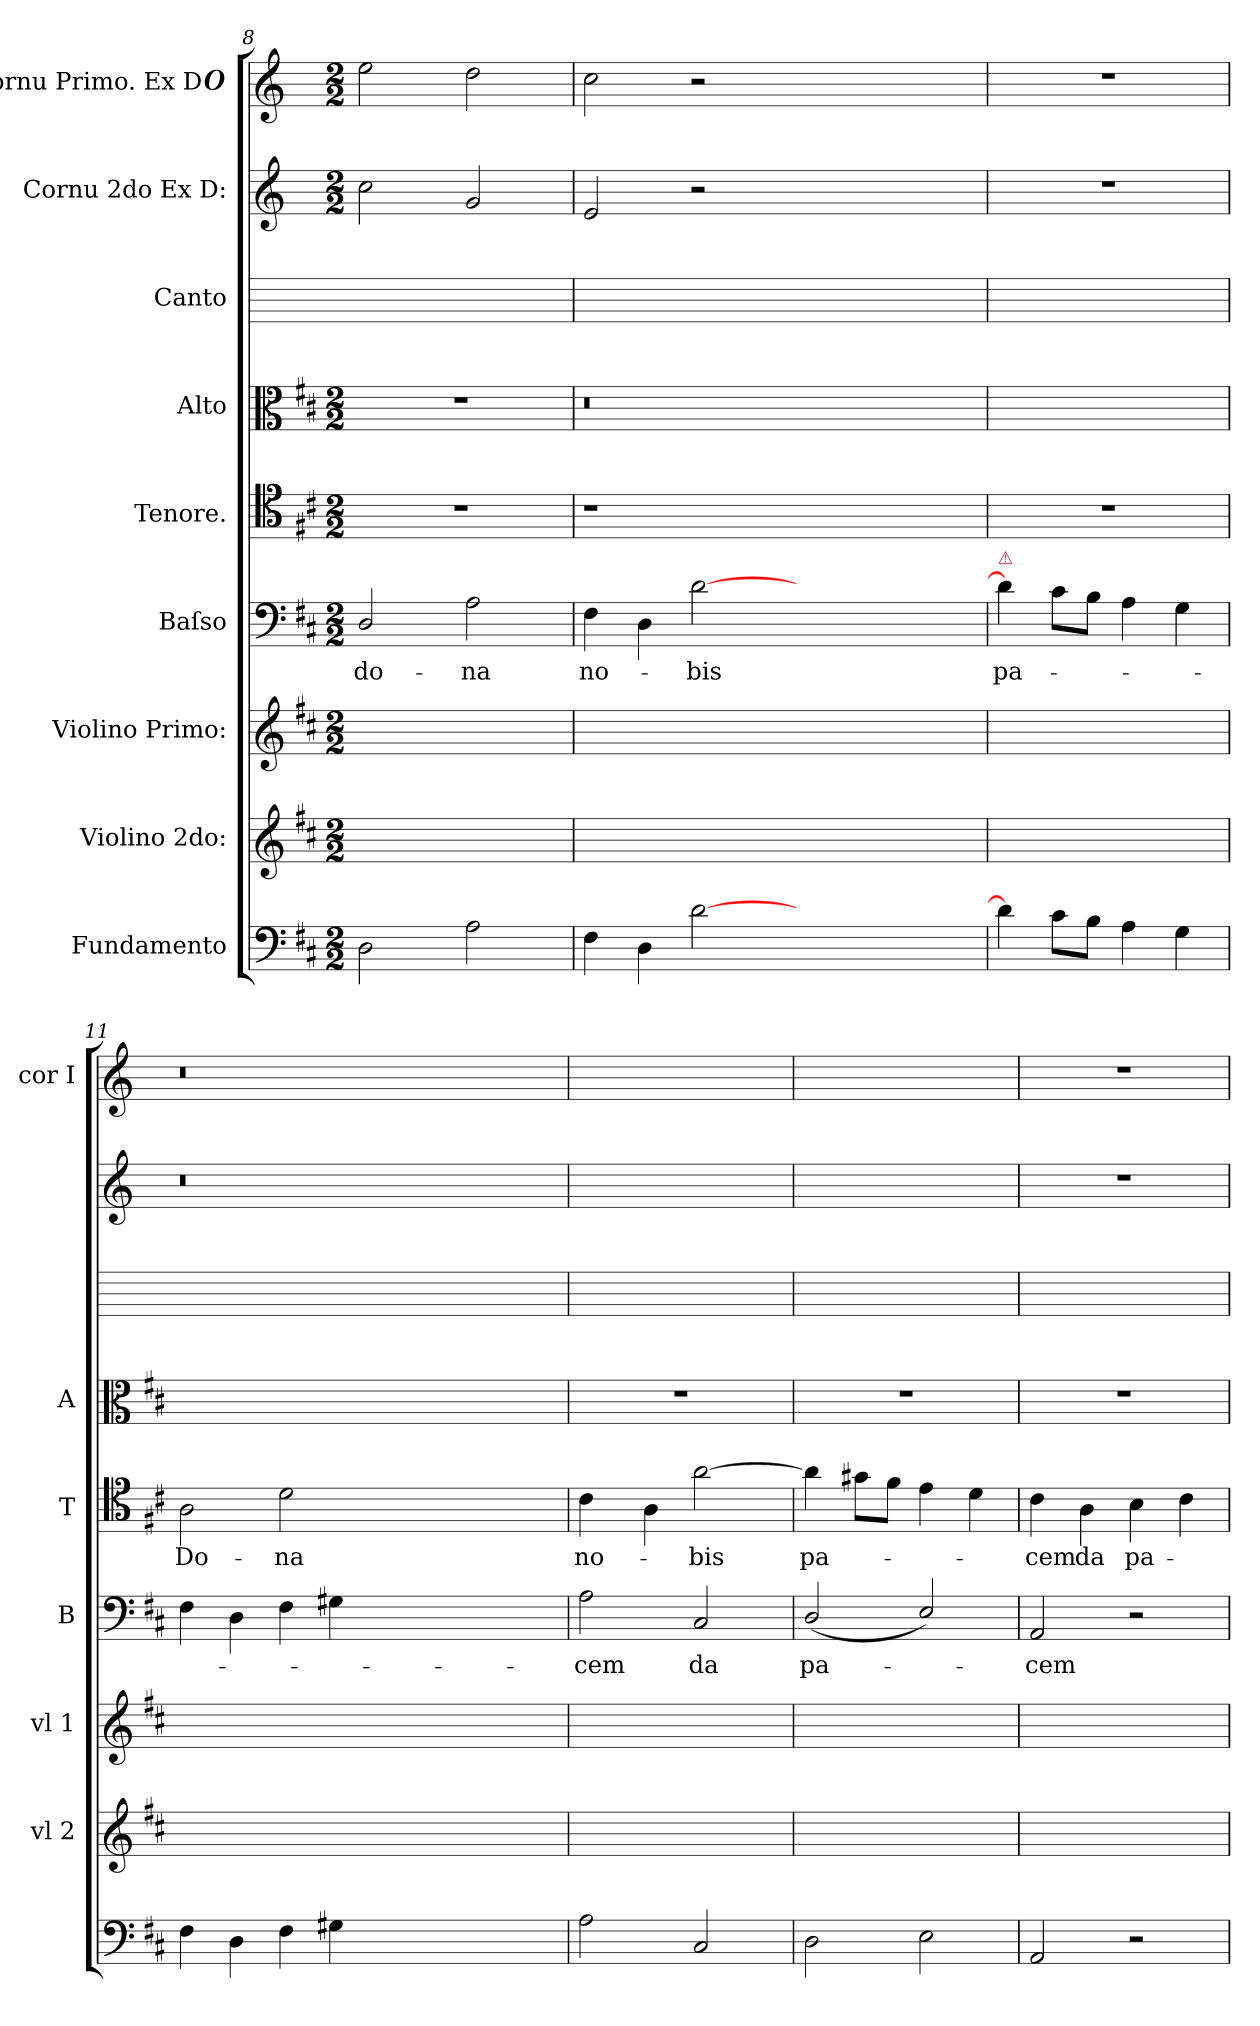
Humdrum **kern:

**kern	**kern	**kern	**kern	**text	**kern	**text	**kern	**kern	**kern	**kern
*part9	*part8	*part7	*part6	*part6	*part5	*part5	*part4	*part3	*part2	*part1
*staff9	*staff8	*staff7	*staff6	*staff6	*staff5	*staff5	*staff4	*staff3	*staff2	*staff1
*I"Fundamento	*I"Violino 2do:	*I"Violino Primo:	*I"Baſso	*	*I"Tenore.	*	*I"Alto	*I"Canto	*I"Cornu 2do Ex D:	*I"Cornu Primo. Ex D#
*	*I'vl 2	*I'vl 1	*I'B	*	*I'T	*	*I'A	*	*	*I'cor I
*clefF4	*clefG2	*clefG2	*clefF4	*	*clefC4	*	*clefC3	*	*clefG2	*clefG2
*	*	*	*	*	*	*	*	*	*ITrd-1c-2	*ITrd-1c-2
*k[f#c#]	*k[f#c#]	*k[f#c#]	*k[f#c#]	*	*k[f#c#]	*	*k[f#c#]	*	*k[f#c#]	*k[f#c#]
*D:	*D:	*D:	*D:	*	*D:	*	*D:	*	*D:	*D:
*M2/2	*M2/2	*M2/2	*M2/2	*	*M2/2	*	*M2/2	*	*M2/2	*M2/2
=8	=8	=8	=8	=8	=8	=8	=8	=8	=8	=8
2D\	2.dd\yy	4ff#\yy	2D/	do-	1r	.	1r	1ryy	2dd\	2ff#\
.	.	4a/yy	.	.	.	.	.	.	.	.
2A\	.	2ee\yy	2A\	-na	.	.	.	.	2a/	2ee\
.	4cc#\yy	.	.	.	.	.	.	.	.	.
=9	=9	=9	=9	=9	=9	=9	=9	=9	=9	=9
4F#\	4dd\yy	2dd\yy	4F#\	no-	1r	.	0.r	1ryy	2f#/	2dd\
4D\	4a/yy	.	4D\	.	.	.	.	.	.	.
[2d\	4f#/yy	4ryy	[2d\	-bis	.	.	.	.	2r	2r
.	4a/yy	4ff#\yy	.	.	.	.	.	.	.	.
0ryy	0ryy	0ryy	0ryy	.	0ryy	.	.	0ryy	0ryy	0ryy
=10	=10	=10	=10	=10	=10	=10	=10	=10	=10	=10
!	!	!	!LO:TX:a:color=crimson:t=⚠	!	!	!	!	!	!	!
4d\]	2g/yy	2ee\yy	4d\]	pa-	1r	.	1ryy	1ryy	1r	1r
8c#\L	.	.	8c#\L	.	.	.	.	.	.	.
8B\J	.	.	8B\J	.	.	.	.	.	.	.
4A\	4e/yy	2cc#\yy	4A\	.	.	.	.	.	.	.
4G\	[4a/yy	.	4G\	.	.	.	.	.	.	.
=11	=11	=11	=11	=11	=11	=11	=11	=11	=11	=11
4F#\	4a/yy]	4dd\yy	4F#\	.	2A\	Do-	0.ryy	1ryy	0.r	0.r
4D\	4f#/yy	2dd\yy	4D\	.	.	.	.	.	.	.
4F#\	4a/yy	.	4F#\	.	2d\	-na	.	.	.	.
4G#X\	4b/yy	8cc#\Lyy	4G#X\	.	.	.	.	.	.	.
.	.	8b\Jyy	.	.	.	.	.	.	.	.
0ryy	0ryy	0ryy	0ryy	.	0ryy	.	.	0ryy	.	.
=12	=12	=12	=12	=12	=12	=12	=12	=12	=12	=12
2A\	8a/Lyy	8cc#\Lyy	2A\	-cem	4c#\	no-	1r	1ryy	1ryy	1ryy
.	8b/Jyy	8dd\Jyy	.	.	.	.	.	.	.	.
.	2cc#\yy	2ee\yy	.	.	4A\	.	.	.	.	.
2C#/	.	.	2C#/	da	[2a\	-bis	.	.	.	.
.	4a/yy	4a/yy	.	.	.	.	.	.	.	.
=13	=13	=13	=13	=13	=13	=13	=13	=13	=13	=13
2D\	2a/yy	1byy	(2D/	pa-	4a\]	pa-	1r	1ryy	1ryy	1ryy
.	.	.	.	.	8g#X\L	.	.	.	.	.
.	.	.	.	.	8f#\J	.	.	.	.	.
2E\	2g#X/yy	.	2E/)	.	4e\	.	.	.	.	.
.	.	.	.	.	4d\	.	.	.	.	.
=14	=14	=14	=14	=14	=14	=14	=14	=14	=14	=14
2AA/	4a/yy	4a/yy	2AA/	-cem	4c#\	-cem	1r	1ryy	1r	1r
.	4cc#/yy	4ryy	.	.	4A\	da	.	.	.	.
2r	4dd\yy	2ryy	2r	.	4B\	pa-	.	.	.	.
.	4ee\yy	.	.	.	4c#\	.	.	.	.	.
=	=	=	=	=	=	=	=	=	=	=
*-	*-	*-	*-	*-	*-	*-	*-	*-	*-	*-
